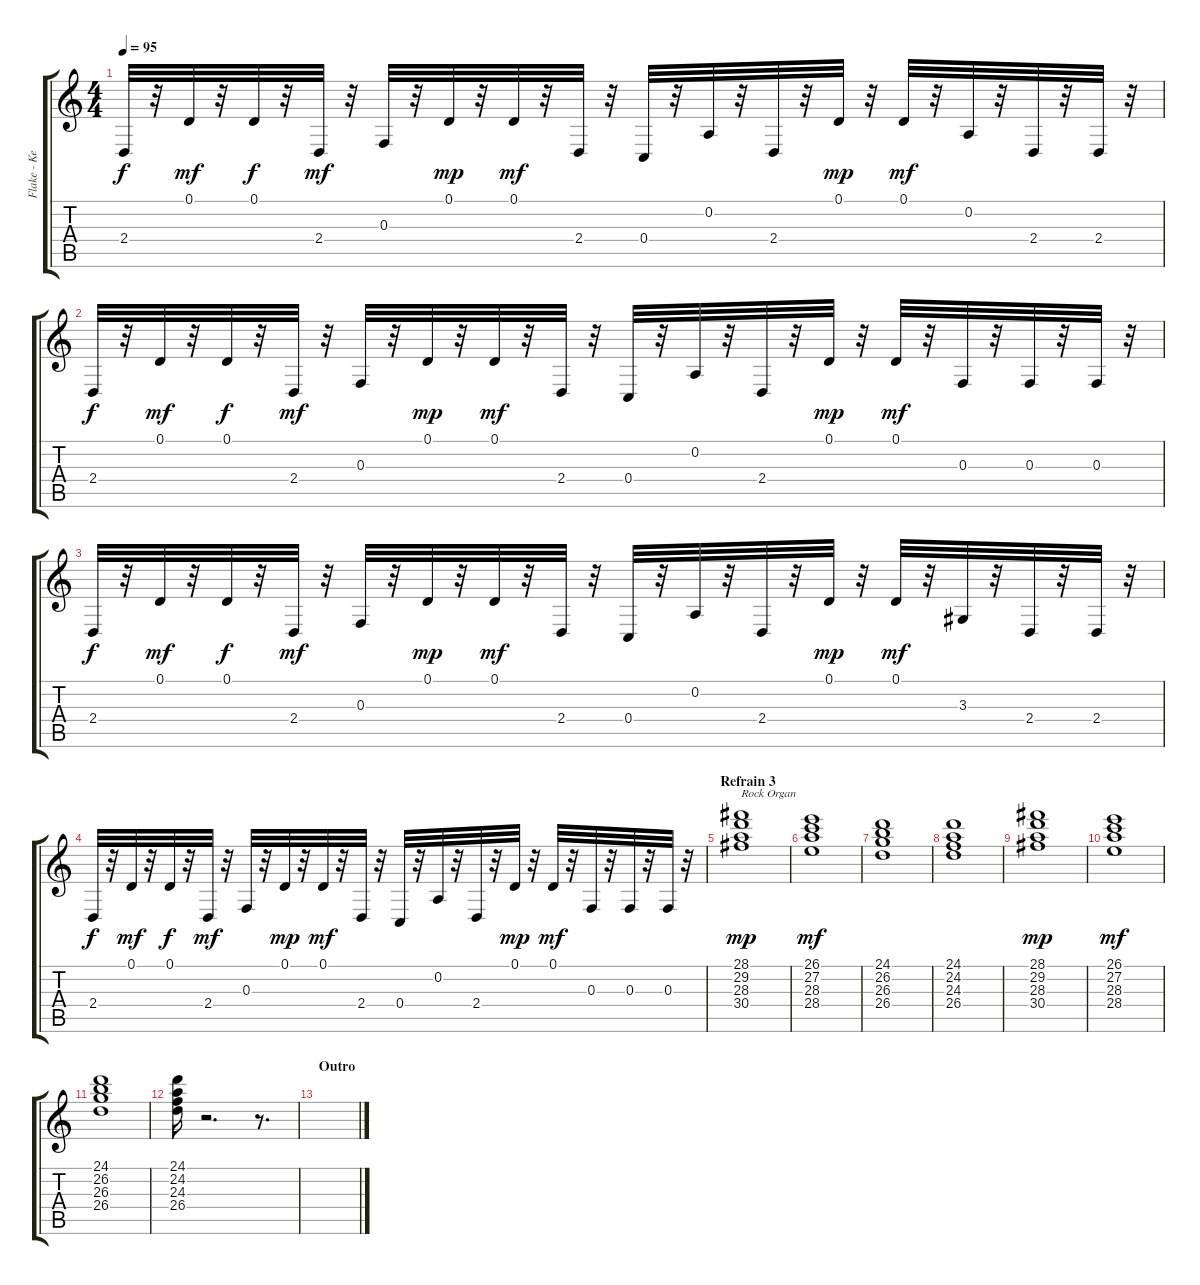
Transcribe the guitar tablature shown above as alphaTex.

\track ("Flake - Keys 2" "Flake - Ke") {instrument lead2sawtooth}
\staff {score tabs}
\tuning (D4 A3 F3 C3 G2 D2) {hide}
\ts (4 4)
\tempo 95
\clef g2
\ks c
2.4.32{dy f} r.32 0.1.32{dy mf} r.32 0.1.32{dy f} r.32 2.4.32{dy mf} r.32 0.3.32 r.32 0.1.32{dy mp} r.32 0.1.32{dy mf} r.32 2.4.32 r.32 0.4.32 r.32 0.2.32 r.32 2.4.32 r.32 0.1.32{dy mp} r.32 0.1.32{dy mf} r.32 0.2.32 r.32 2.4.32 r.32 2.4.32 r.32 |
2.4.32{dy f} r.32 0.1.32{dy mf} r.32 0.1.32{dy f} r.32 2.4.32{dy mf} r.32 0.3.32 r.32 0.1.32{dy mp} r.32 0.1.32{dy mf} r.32 2.4.32 r.32 0.4.32 r.32 0.2.32 r.32 2.4.32 r.32 0.1.32{dy mp} r.32 0.1.32{dy mf} r.32 0.3.32 r.32 0.3.32 r.32 0.3.32 r.32 |
2.4.32{dy f} r.32 0.1.32{dy mf} r.32 0.1.32{dy f} r.32 2.4.32{dy mf} r.32 0.3.32 r.32 0.1.32{dy mp} r.32 0.1.32{dy mf} r.32 2.4.32 r.32 0.4.32 r.32 0.2.32 r.32 2.4.32 r.32 0.1.32{dy mp} r.32 0.1.32{dy mf} r.32 3.3.32 r.32 2.4.32 r.32 2.4.32 r.32 |
2.4.32{dy f} r.32 0.1.32{dy mf} r.32 0.1.32{dy f} r.32 2.4.32{dy mf} r.32 0.3.32 r.32 0.1.32{dy mp} r.32 0.1.32{dy mf} r.32 2.4.32 r.32 0.4.32 r.32 0.2.32 r.32 2.4.32 r.32 0.1.32{dy mp} r.32 0.1.32{dy mf} r.32 0.3.32 r.32 0.3.32 r.32 0.3.32 r.32 |
\section ("" "Refrain 3")
(28.1 29.2 28.3 30.4).1{txt "Rock Organ" dy mp instrument rockorgan} |
(26.1 27.2 28.3 28.4).1{dy mf} |
(24.1 26.2 26.3 26.4).1 |
(24.1 24.2 24.3 26.4).1 |
(28.1 29.2 28.3 30.4).1{dy mp} |
(26.1 27.2 28.3 28.4).1{dy mf} |
(24.1 26.2 26.3 26.4).1 |
(24.1 24.2 24.3 26.4).16 r.2{d} r.8{d} |
\section ("" "Outro")
